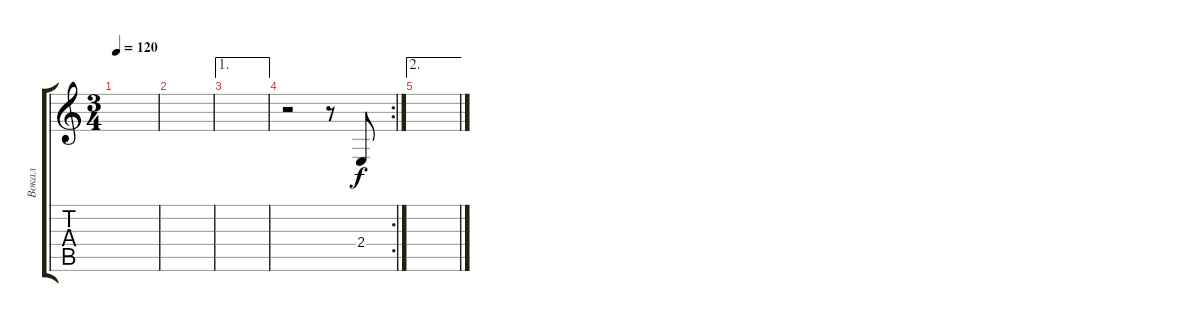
\track ("Вокал" "Вокал") {instrument baritonesax}
\staff {score tabs}
\tuning (E4 B3 G3 D3 A2 E2) {hide}
\ts (3 4)
\tempo 120
\clef g2
\ks c
|
|
\ae 1
|
\rc 2
r.2 r.8 2.4.8 |
\ae 2
